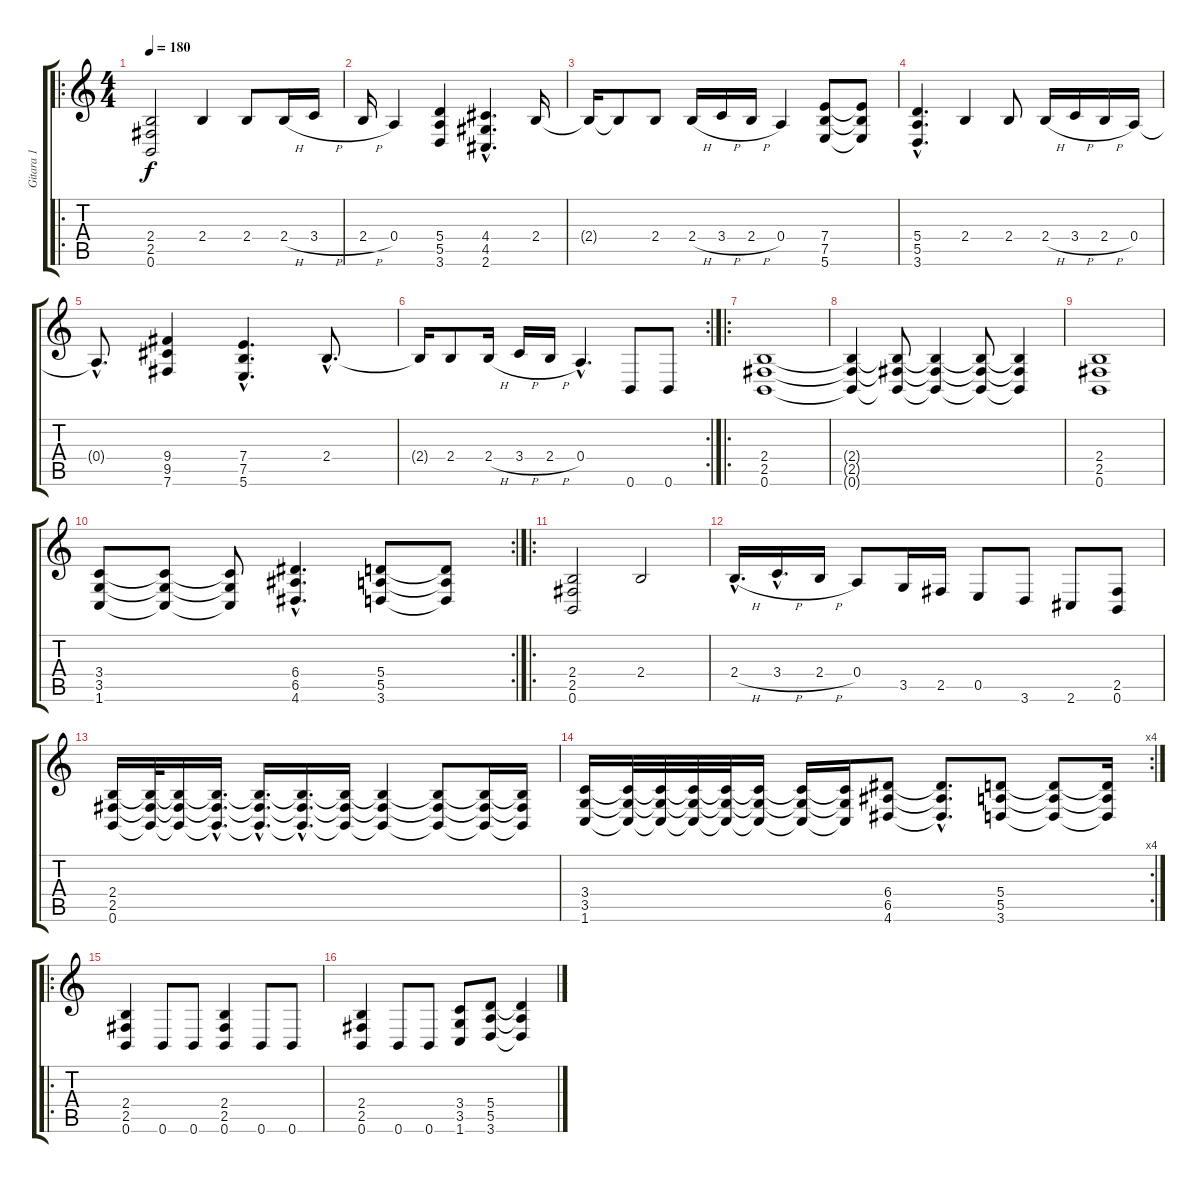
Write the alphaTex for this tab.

\track ("Gitara 1" "Gitara 1") {instrument distortionguitar}
\staff {score tabs}
\tuning (B3 Gb3 D3 A2 E2 B1) {hide}
\ro
\ts (4 4)
\tempo 180
\clef g2
\ks c
(2.4 2.5 0.6).2{dy f} 2.4.4 2.4.8 2.4{h}.16 3.4{h}.16 |
2.4{h}.16 0.4.4 (5.4 5.5 3.6).4 (4.4{hac} 4.5{hac} 2.6{hac}).4{d} 2.4.16 |
2.4{t}.16 2.4{t}.8 2.4.8 2.4{h}.16 3.4{h}.16 2.4{h}.16 0.4.4 (7.4 7.5 5.6).8 (7.4{t} 7.5{t} 5.6{t}).8 |
(5.4{hac} 5.5{hac} 3.6{hac}).4{d} 2.4.4 2.4.8 2.4{h}.16 3.4{h}.16 2.4{h}.16 0.4.16 |
0.4{hac t}.8{d} (9.4 9.5 7.6).4 (7.4{hac} 7.5{hac} 5.6{hac}).4{d} 2.4{hac}.8{d} |
\rc 2
2.4{t}.16 2.4.8 2.4{h}.16 3.4{h}.16 2.4{h}.16 0.4{hac}.4{d} 0.6.8 0.6.8 |
\ro
(2.4 2.5 0.6).1 |
(2.4{t} 2.5{t} 0.6{t}).4 (2.4{t} 2.5{t} 0.6{t}).8 (2.4{t} 2.5{t} 0.6{t}).4 (2.4{t} 2.5{t} 0.6{t}).8 (2.4{t} 2.5{t} 0.6{t}).4 |
(2.4 2.5 0.6).1 |
\rc 2
(3.4 3.5 1.6).8 (3.4{t} 3.5{t} 1.6{t}).8 (3.4{t} 3.5{t} 1.6{t}).8 (6.4{hac} 6.5{hac} 4.6{hac}).4{d} (5.4 5.5 3.6).8 (5.4{t} 5.5{t} 3.6{t}).8 |
\ro
(2.4 2.5 0.6).2 2.4.2 |
2.4{h hac}.16{d} 3.4{h hac}.16{d} 2.4{h}.16 0.4.8 3.5.16 2.5.16 0.5.8 3.6.8 2.6.8 (2.5 0.6).8 |
(2.4 2.5 0.6).16 (2.4{t} 2.5{t} 0.6{t}).32 (2.4{t} 2.5{t} 0.6{t}).16 (2.4{hac t} 2.5{hac t} 0.6{hac t}).16{d} (2.4{hac t} 2.5{hac t} 0.6{hac t}).16{d} (2.4{hac t} 2.5{hac t} 0.6{hac t}).16{d} (2.4{t} 2.5{t} 0.6{t}).16 (2.4{t} 2.5{t} 0.6{t}).4 (2.4{t} 2.5{t} 0.6{t}).8 (2.4{t} 2.5{t} 0.6{t}).16 (2.4{t} 2.5{t} 0.6{t}).16 |
\rc 4
(3.4 3.5 1.6).16 (3.4{t} 3.5{t} 1.6{t}).32 (3.4{t} 3.5{t} 1.6{t}).32 (3.4{t} 3.5{t} 1.6{t}).32 (3.4{t} 3.5{t} 1.6{t}).32 (3.4{t} 3.5{t} 1.6{t}).16 (3.4{t} 3.5{t} 1.6{t}).16 (3.4{t} 3.5{t} 1.6{t}).16 (6.4 6.5 4.6).8 (6.4{hac t} 6.5{hac t} 4.6{hac t}).8{d} (5.4 5.5 3.6).8 (5.4{t} 5.5{t} 3.6{t}).8 (5.4{t} 5.5{t} 3.6{t}).16 |
\ro
(2.4 2.5 0.6).4 0.6.8 0.6.8 (2.4 2.5 0.6).4 0.6.8 0.6.8 |
(2.4 2.5 0.6).4 0.6.8 0.6.8 (3.4 3.5 1.6).8 (5.4 5.5 3.6).8 (5.4{t} 5.5{t} 3.6{t}).4
